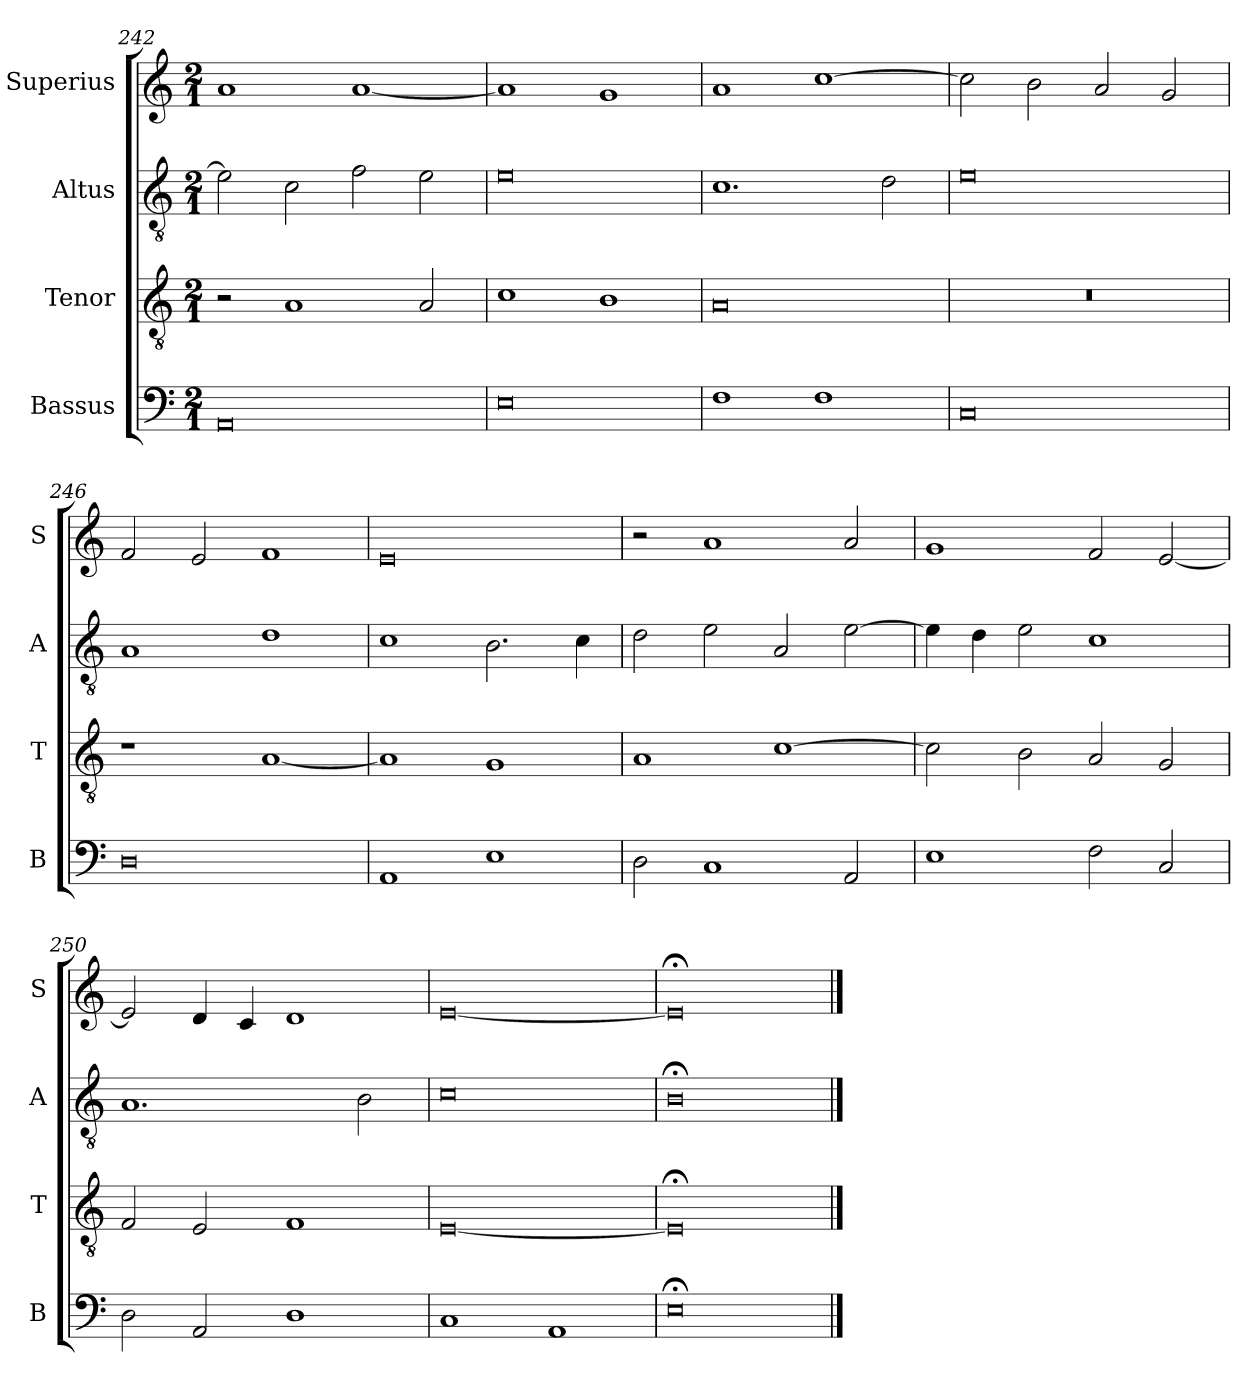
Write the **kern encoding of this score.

**kern	**kern	**kern	**kern
*part4	*part3	*part2	*part1
*staff4	*staff3	*staff2	*staff1
*I"Bassus	*I"Tenor	*I"Altus	*I"Superius
*I'B	*I'T	*I'A	*I'S
*clefF4	*clefGv2	*clefGv2	*clefG2
*k[]	*k[]	*k[]	*k[]
*M2/1	*M2/1	*M2/1	*M2/1
=242	=242	=242	=242
0AA	2r	2e]	1a
.	1A	2c	.
.	.	2f	[1a
.	2A	2e	.
=243	=243	=243	=243
0E	1c	0e	1a]
.	1B	.	1g
=244	=244	=244	=244
1F	0A	1.c	1a
1F	.	.	[1cc
.	.	2d	.
=245	=245	=245	=245
0C	0r	0e	2cc]
.	.	.	2b
.	.	.	2a
.	.	.	2g
=246	=246	=246	=246
0D	1r	1A	2f
.	.	.	2e
.	[1A	1d	1f
=247	=247	=247	=247
1AA	1A]	1c	0e
1E	1G	2.B	.
.	.	4c	.
=248	=248	=248	=248
2D	1A	2d	2r
1C	.	2e	1a
.	[1c	2A	.
2AA	.	[2e	2a
=249	=249	=249	=249
1E	2c]	4e]	1g
.	.	4d	.
.	2B	2e	.
2F	2A	1c	2f
2C	2G	.	[2e
=250	=250	=250	=250
2D	2F	1.A	2e]
2AA	2E	.	4d
.	.	.	4c
1D	1F	.	1d
.	.	2B	.
=251	=251	=251	=251
1C	[0E	0c	[0e
1AA	.	.	.
=252	=252	=252	=252
0E;<	0E;<]	0B;<	0e;<]
==	==	==	==
*-	*-	*-	*-
